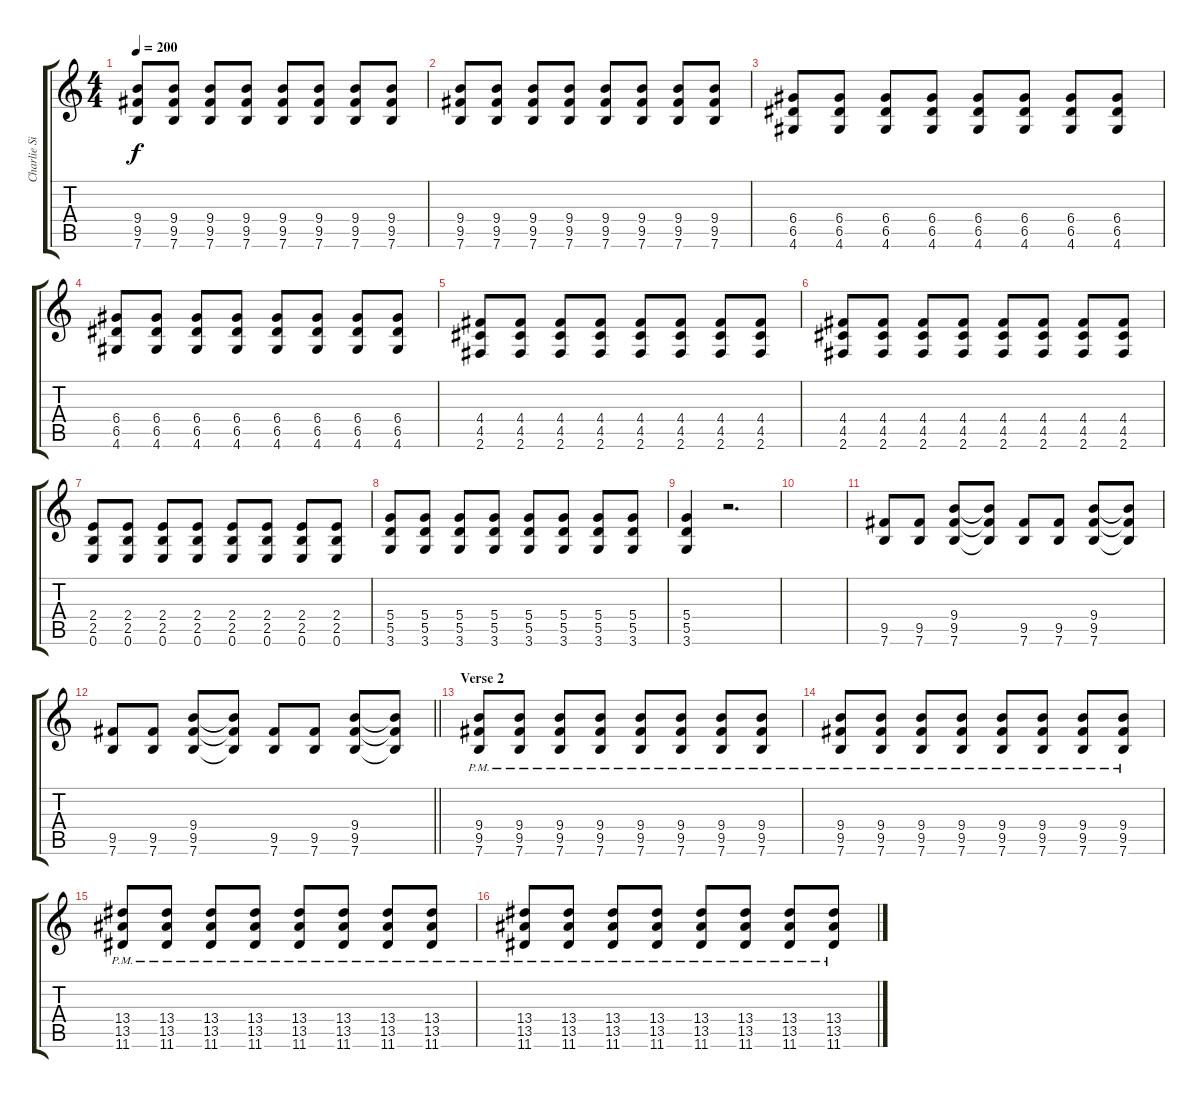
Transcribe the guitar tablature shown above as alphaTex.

\track ("Charlie Simpson" "Charlie Si") {instrument distortionguitar}
\staff {score tabs}
\tuning (E4 B3 G3 D3 A2 E2) {hide}
\ts (4 4)
\tempo 200
\clef g2
\ks c
(9.4 9.5 7.6).8{dy f} (9.4 9.5 7.6).8 (9.4 9.5 7.6).8 (9.4 9.5 7.6).8 (9.4 9.5 7.6).8 (9.4 9.5 7.6).8 (9.4 9.5 7.6).8 (9.4 9.5 7.6).8 |
(9.4 9.5 7.6).8 (9.4 9.5 7.6).8 (9.4 9.5 7.6).8 (9.4 9.5 7.6).8 (9.4 9.5 7.6).8 (9.4 9.5 7.6).8 (9.4 9.5 7.6).8 (9.4 9.5 7.6).8 |
(6.4 6.5 4.6).8 (6.4 6.5 4.6).8 (6.4 6.5 4.6).8 (6.4 6.5 4.6).8 (6.4 6.5 4.6).8 (6.4 6.5 4.6).8 (6.4 6.5 4.6).8 (6.4 6.5 4.6).8 |
(6.4 6.5 4.6).8 (6.4 6.5 4.6).8 (6.4 6.5 4.6).8 (6.4 6.5 4.6).8 (6.4 6.5 4.6).8 (6.4 6.5 4.6).8 (6.4 6.5 4.6).8 (6.4 6.5 4.6).8 |
(4.4 4.5 2.6).8 (4.4 4.5 2.6).8 (4.4 4.5 2.6).8 (4.4 4.5 2.6).8 (4.4 4.5 2.6).8 (4.4 4.5 2.6).8 (4.4 4.5 2.6).8 (4.4 4.5 2.6).8 |
(4.4 4.5 2.6).8 (4.4 4.5 2.6).8 (4.4 4.5 2.6).8 (4.4 4.5 2.6).8 (4.4 4.5 2.6).8 (4.4 4.5 2.6).8 (4.4 4.5 2.6).8 (4.4 4.5 2.6).8 |
(2.4 2.5 0.6).8 (2.4 2.5 0.6).8 (2.4 2.5 0.6).8 (2.4 2.5 0.6).8 (2.4 2.5 0.6).8 (2.4 2.5 0.6).8 (2.4 2.5 0.6).8 (2.4 2.5 0.6).8 |
(5.4 5.5 3.6).8 (5.4 5.5 3.6).8 (5.4 5.5 3.6).8 (5.4 5.5 3.6).8 (5.4 5.5 3.6).8 (5.4 5.5 3.6).8 (5.4 5.5 3.6).8 (5.4 5.5 3.6).8 |
(5.4 5.5 3.6).4 r.2{d} |
|
(9.5 7.6).8 (9.5 7.6).8 (9.4 9.5 7.6).8 (9.4{t} 9.5{t} 7.6{t}).8 (9.5 7.6).8 (9.5 7.6).8 (9.4 9.5 7.6).8 (9.4{t} 9.5{t} 7.6{t}).8 |
\barLineRight lightlight
(9.5 7.6).8 (9.5 7.6).8 (9.4 9.5 7.6).8 (9.4{t} 9.5{t} 7.6{t}).8 (9.5 7.6).8 (9.5 7.6).8 (9.4 9.5 7.6).8 (9.4{t} 9.5{t} 7.6{t}).8 |
\section ("" "Verse 2")
(9.4{pm} 9.5{pm} 7.6{pm}).8 (9.4{pm} 9.5{pm} 7.6{pm}).8 (9.4{pm} 9.5{pm} 7.6{pm}).8 (9.4{pm} 9.5{pm} 7.6{pm}).8 (9.4{pm} 9.5{pm} 7.6{pm}).8 (9.4{pm} 9.5{pm} 7.6{pm}).8 (9.4{pm} 9.5{pm} 7.6{pm}).8 (9.4{pm} 9.5{pm} 7.6{pm}).8 |
(9.4{pm} 9.5{pm} 7.6{pm}).8 (9.4{pm} 9.5{pm} 7.6{pm}).8 (9.4{pm} 9.5{pm} 7.6{pm}).8 (9.4{pm} 9.5{pm} 7.6{pm}).8 (9.4{pm} 9.5{pm} 7.6{pm}).8 (9.4{pm} 9.5{pm} 7.6{pm}).8 (9.4{pm} 9.5{pm} 7.6{pm}).8 (9.4{pm} 9.5{pm} 7.6{pm}).8 |
(13.4{pm} 13.5{pm} 11.6{pm}).8 (13.4{pm} 13.5{pm} 11.6{pm}).8 (13.4{pm} 13.5{pm} 11.6{pm}).8 (13.4{pm} 13.5{pm} 11.6{pm}).8 (13.4{pm} 13.5{pm} 11.6{pm}).8 (13.4{pm} 13.5{pm} 11.6{pm}).8 (13.4{pm} 13.5{pm} 11.6{pm}).8 (13.4{pm} 13.5{pm} 11.6{pm}).8 |
(13.4{pm} 13.5{pm} 11.6{pm}).8 (13.4{pm} 13.5{pm} 11.6{pm}).8 (13.4{pm} 13.5{pm} 11.6{pm}).8 (13.4{pm} 13.5{pm} 11.6{pm}).8 (13.4{pm} 13.5{pm} 11.6{pm}).8 (13.4{pm} 13.5{pm} 11.6{pm}).8 (13.4{pm} 13.5{pm} 11.6{pm}).8 (13.4{pm} 13.5{pm} 11.6{pm}).8
